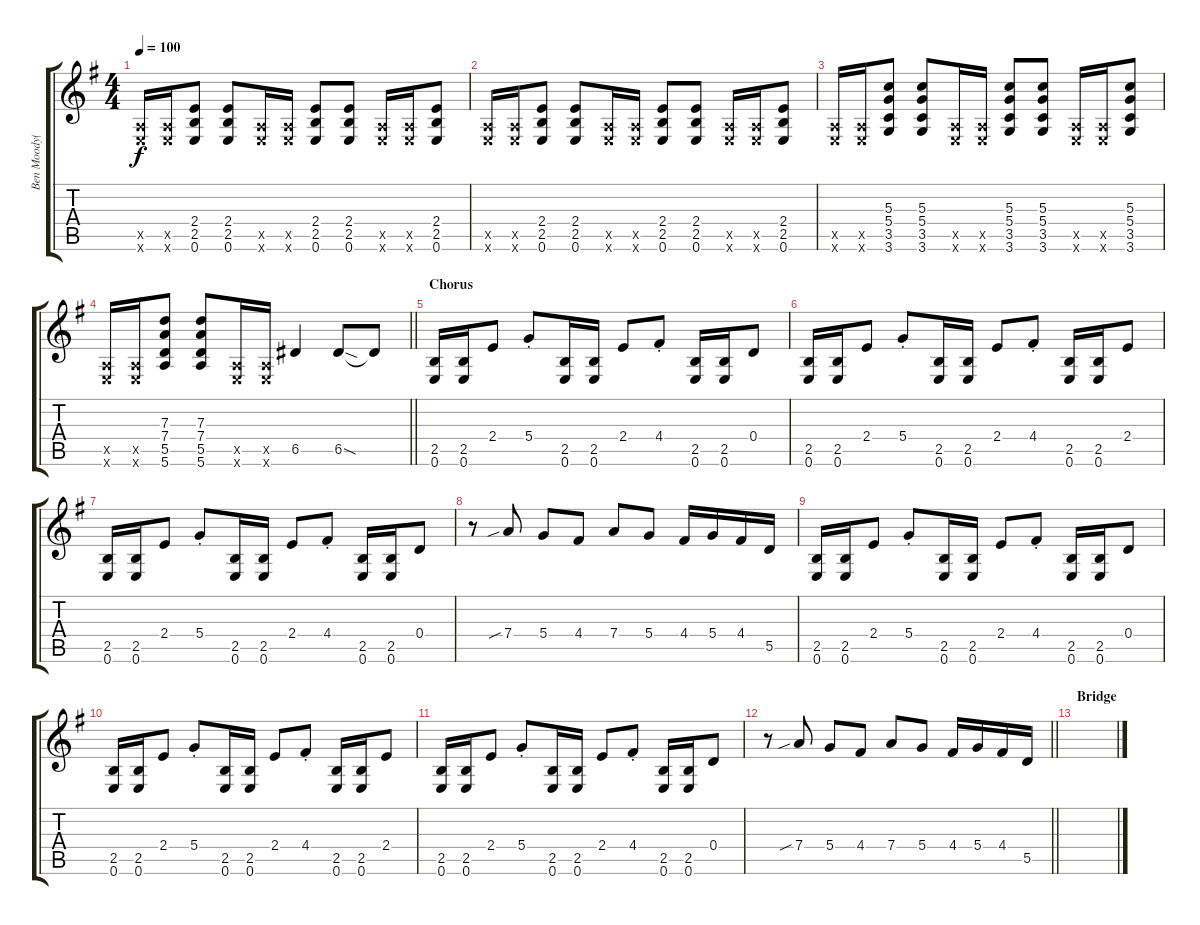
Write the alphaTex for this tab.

\track ("Ben Moody(Solo)" "Ben Moody(") {instrument overdrivenguitar}
\staff {score tabs}
\tuning (E4 B3 G3 D3 A2 E2) {hide}
\ts (4 4)
\tempo 100
\clef g2
\ks g
(0.5{x} 0.6{x}).16{dy f} (0.5{x} 0.6{x}).16 (2.4 2.5 0.6).8 (2.4 2.5 0.6).8 (0.5{x} 0.6{x}).16 (0.5{x} 0.6{x}).16 (2.4 2.5 0.6).8 (2.4 2.5 0.6).8 (0.5{x} 0.6{x}).16 (0.5{x} 0.6{x}).16 (2.4 2.5 0.6).8 |
(0.5{x} 0.6{x}).16 (0.5{x} 0.6{x}).16 (2.4 2.5 0.6).8 (2.4 2.5 0.6).8 (0.5{x} 0.6{x}).16 (0.5{x} 0.6{x}).16 (2.4 2.5 0.6).8 (2.4 2.5 0.6).8 (0.5{x} 0.6{x}).16 (0.5{x} 0.6{x}).16 (2.4 2.5 0.6).8 |
(0.5{x} 0.6{x}).16 (0.5{x} 0.6{x}).16 (5.3 5.4 3.5 3.6).8 (5.3 5.4 3.5 3.6).8 (0.5{x} 0.6{x}).16 (0.5{x} 0.6{x}).16 (5.3 5.4 3.5 3.6).8 (5.3 5.4 3.5 3.6).8 (0.5{x} 0.6{x}).16 (0.5{x} 0.6{x}).16 (5.3 5.4 3.5 3.6).8 |
\barLineRight lightlight
(0.5{x} 0.6{x}).16 (0.5{x} 0.6{x}).16 (7.3 7.4 5.5 5.6).8 (7.3 7.4 5.5 5.6).8 (0.5{x} 0.6{x}).16 (0.5{x} 0.6{x}).16 6.5.4 6.5{sod}.8 6.5{t}.8 |
\section ("" "Chorus")
(2.5 0.6).16{instrument overdrivenguitar} (2.5 0.6).16 2.4.8 5.4{st}.8 (2.5 0.6).16 (2.5 0.6).16 2.4.8 4.4{st}.8 (2.5 0.6).16 (2.5 0.6).16 0.4.8 |
(2.5 0.6).16 (2.5 0.6).16 2.4.8 5.4{st}.8 (2.5 0.6).16 (2.5 0.6).16 2.4.8 4.4{st}.8 (2.5 0.6).16 (2.5 0.6).16 2.4.8 |
(2.5 0.6).16 (2.5 0.6).16 2.4.8 5.4{st}.8 (2.5 0.6).16 (2.5 0.6).16 2.4.8 4.4{st}.8 (2.5 0.6).16 (2.5 0.6).16 0.4.8 |
r.8 7.4{sib}.8 5.4.8 4.4.8 7.4.8 5.4.8 4.4.16 5.4.16 4.4.16 5.5.16 |
(2.5 0.6).16{instrument overdrivenguitar} (2.5 0.6).16 2.4.8 5.4{st}.8 (2.5 0.6).16 (2.5 0.6).16 2.4.8 4.4{st}.8 (2.5 0.6).16 (2.5 0.6).16 0.4.8 |
(2.5 0.6).16 (2.5 0.6).16 2.4.8 5.4{st}.8 (2.5 0.6).16 (2.5 0.6).16 2.4.8 4.4{st}.8 (2.5 0.6).16 (2.5 0.6).16 2.4.8 |
(2.5 0.6).16 (2.5 0.6).16 2.4.8 5.4{st}.8 (2.5 0.6).16 (2.5 0.6).16 2.4.8 4.4{st}.8 (2.5 0.6).16 (2.5 0.6).16 0.4.8 |
\barLineRight lightlight
r.8 7.4{sib}.8 5.4.8 4.4.8 7.4.8 5.4.8 4.4.16 5.4.16 4.4.16 5.5.16 |
\section ("" "Bridge")
